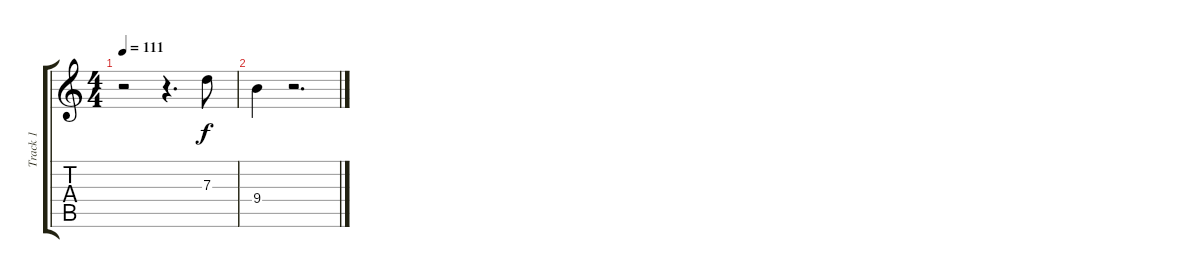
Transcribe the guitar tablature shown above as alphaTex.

\track ("Track 1" "Track 1") {instrument acousticguitarnylon}
\staff {score tabs}
\tuning (E4 B3 G3 D3 A2 E2) {hide}
\ts (4 4)
\tempo 111
\clef g2
\ks c
r.2{dy f} r.4{d} 7.3.8 |
9.4.4 r.2{d}
